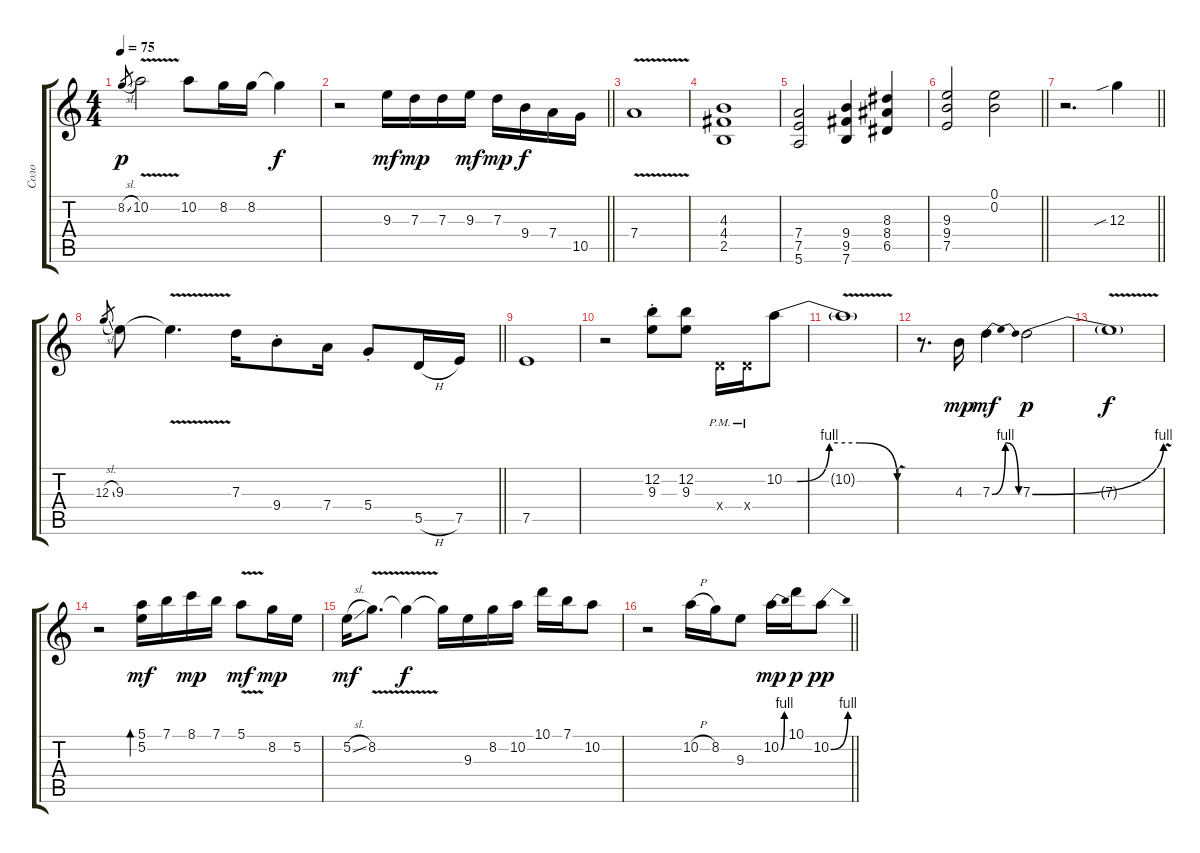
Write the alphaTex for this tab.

\track ("Соло" "Соло") {instrument electricguitarclean}
\staff {score tabs}
\tuning (E4 B3 G3 D3 A2 E2) {hide}
\ts (4 4)
\tempo 75
\clef g2
\ks c
8.2{sl}.8{gr dy p} 10.2{v}.2 10.2.8 8.2.16 8.2.16 8.2{t}.4{dy f} |
\barLineRight lightlight
r.2 9.3.16{dy mf} 7.3.16{dy mp} 7.3.16 9.3.16{dy mf} 7.3.16{dy mp} 9.4.16{dy f} 7.4.16 10.5.16 |
7.4{v}.1 |
(4.3 4.4 2.5).1 |
(7.4 7.5 5.6).2 (9.4 9.5 7.6).4 (8.3 8.4 6.5).4 |
\barLineRight lightlight
(9.3 9.4 7.5).2 (0.1 0.2).2 |
\barLineRight lightlight
r.2{d} 12.3{sib}.4 |
\barLineRight lightlight
12.3{sl}.8{gr} 9.3.8 9.3{v t}.4{d} 7.3.16 9.4{st}.8 7.4.16 5.4{st}.8 5.5{h}.16 7.5.16 |
7.5.1 |
r.2 (12.2{st} 9.3{st}).8 (12.2 9.3).8 0.4{pm x}.16 0.4{pm x}.16 10.2{be (custom 0 0 7 0 24 4 40 4 60 0)}.8 |
10.2{v t}.1 |
r.8{d} 4.3.16{dy mp} 7.3{be (bendrelease 0 0 10 4 36 4 60 0)}.4{dy mf} 7.3{be (bend 0 0 60 4)}.2{dy p} |
7.3{v t}.1{dy f} |
r.2 (5.1 5.2).16{bd 240 dy mf} 7.1.16 8.1.16{dy mp} 7.1.16 5.1{v}.8{dy mf} 8.2.16{dy mp} 5.2.16 |
5.2{sl}.16{dy mf} 8.2{v}.8{d} 8.2{t}.4{dy f} 8.2{t}.16 9.3.16 8.2.16 10.2.16 10.1.16 7.1.16 10.2.8 |
\barLineRight lightlight
r.2 10.2{h}.16 8.2.16 9.3.8 10.2{be (bend 0 0 60 4)}.16{dy mp} 10.1.16{dy p} 10.2{be (bend 0 0 60 4)}.8{dy pp}
